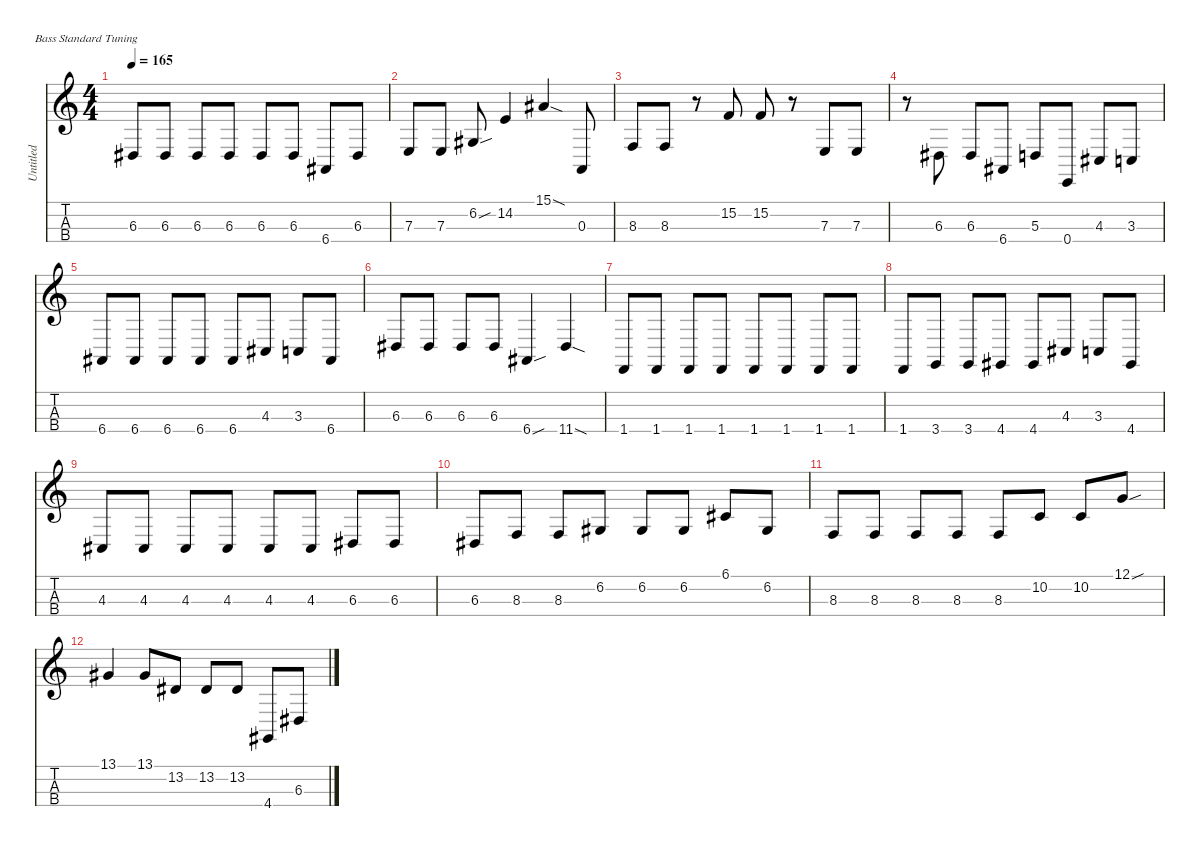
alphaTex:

\defaultSystemsLayout 4
\hideDynamics
\bracketExtendMode nobrackets
\otherSystemsTrackNameOrientation horizontal
\track ("Untitled" "Untitled") {instrument electricbassfinger}
\staff {score tabs}
\tuning (G2 D2 A1 E1)
\ts (4 4)
\tempo 165
\clef g2
\ks c
6.3{acc #}.8{dy mf beam Up} 6.3{acc #}.8{beam Up} 6.3{acc #}.8{beam Up} 6.3{acc #}.8{beam Up} 6.3{acc #}.8{beam Up} 6.3{acc #}.8{beam Up} 6.4{acc #}.8{beam Up} 6.3{acc #}.8{beam Up} |
7.3.8{beam Up} 7.3.8{beam Up} 6.2{sou acc #}.8{beam Up} 14.2.4{beam Up} 15.1{sod acc #}.4{beam Up} 0.3.8{beam Up} |
8.3.8{beam Up} 8.3.8{beam Up} r.8{beam Up} 15.2.8{beam Up} 15.2.8{beam Up} r.8{beam Up} 7.3.8{beam Up} 7.3.8{beam Up} |
r.8{beam Down} 6.3{acc #}.8{beam Up} 6.3{acc #}.8{beam Up} 6.4{acc #}.8{beam Up} 5.3.8{beam Up} 0.4.8{beam Up} 4.3{acc #}.8{beam Up} 3.3.8{beam Up} |
6.4{acc #}.8{beam Up} 6.4{acc #}.8{beam Up} 6.4{acc #}.8{beam Up} 6.4{acc #}.8{beam Up} 6.4{acc #}.8{beam Up} 4.3{acc #}.8{beam Up} 3.3.8{beam Up} 6.4{acc #}.8{beam Up} |
6.3{acc #}.8{beam Up} 6.3{acc #}.8{beam Up} 6.3{acc #}.8{beam Up} 6.3{acc #}.8{beam Up} 6.4{sou acc #}.4{beam Up} 11.4{sod acc #}.4{beam Up} |
1.4.8{beam Up} 1.4.8{beam Up} 1.4.8{beam Up} 1.4.8{beam Up} 1.4.8{beam Up} 1.4.8{beam Up} 1.4.8{beam Up} 1.4.8{beam Up} |
1.4.8{beam Up} 3.4.8{beam Up} 3.4.8{beam Up} 4.4{acc #}.8{beam Up} 4.4{acc #}.8{beam Up} 4.3{acc #}.8{beam Up} 3.3.8{beam Up} 4.4{acc #}.8{beam Up} |
4.3{acc #}.8{beam Up} 4.3{acc #}.8{beam Up} 4.3{acc #}.8{beam Up} 4.3{acc #}.8{beam Up} 4.3{acc #}.8{beam Up} 4.3{acc #}.8{beam Up} 6.3{acc #}.8{beam Up} 6.3{acc #}.8{beam Up} |
6.3{acc #}.8{beam Up} 8.3.8{beam Up} 8.3.8{beam Up} 6.2{acc #}.8{beam Up} 6.2{acc #}.8{beam Up} 6.2{acc #}.8{beam Up} 6.1{acc #}.8{beam Up} 6.2{acc #}.8{beam Up} |
8.3.8{beam Up} 8.3.8{beam Up} 8.3.8{beam Up} 8.3.8{beam Up} 8.3.8{beam Up} 10.2.8{beam Up} 10.2.8{beam Up} 12.1{sou}.8{beam Up} |
13.1{acc #}.4{beam Up} 13.1{acc #}.8{beam Up} 13.2{acc #}.8{beam Up} 13.2{acc #}.8{beam Up} 13.2{acc #}.8{beam Up} 4.4{acc #}.8{beam Up} 6.3{acc #}.8{beam Up}
